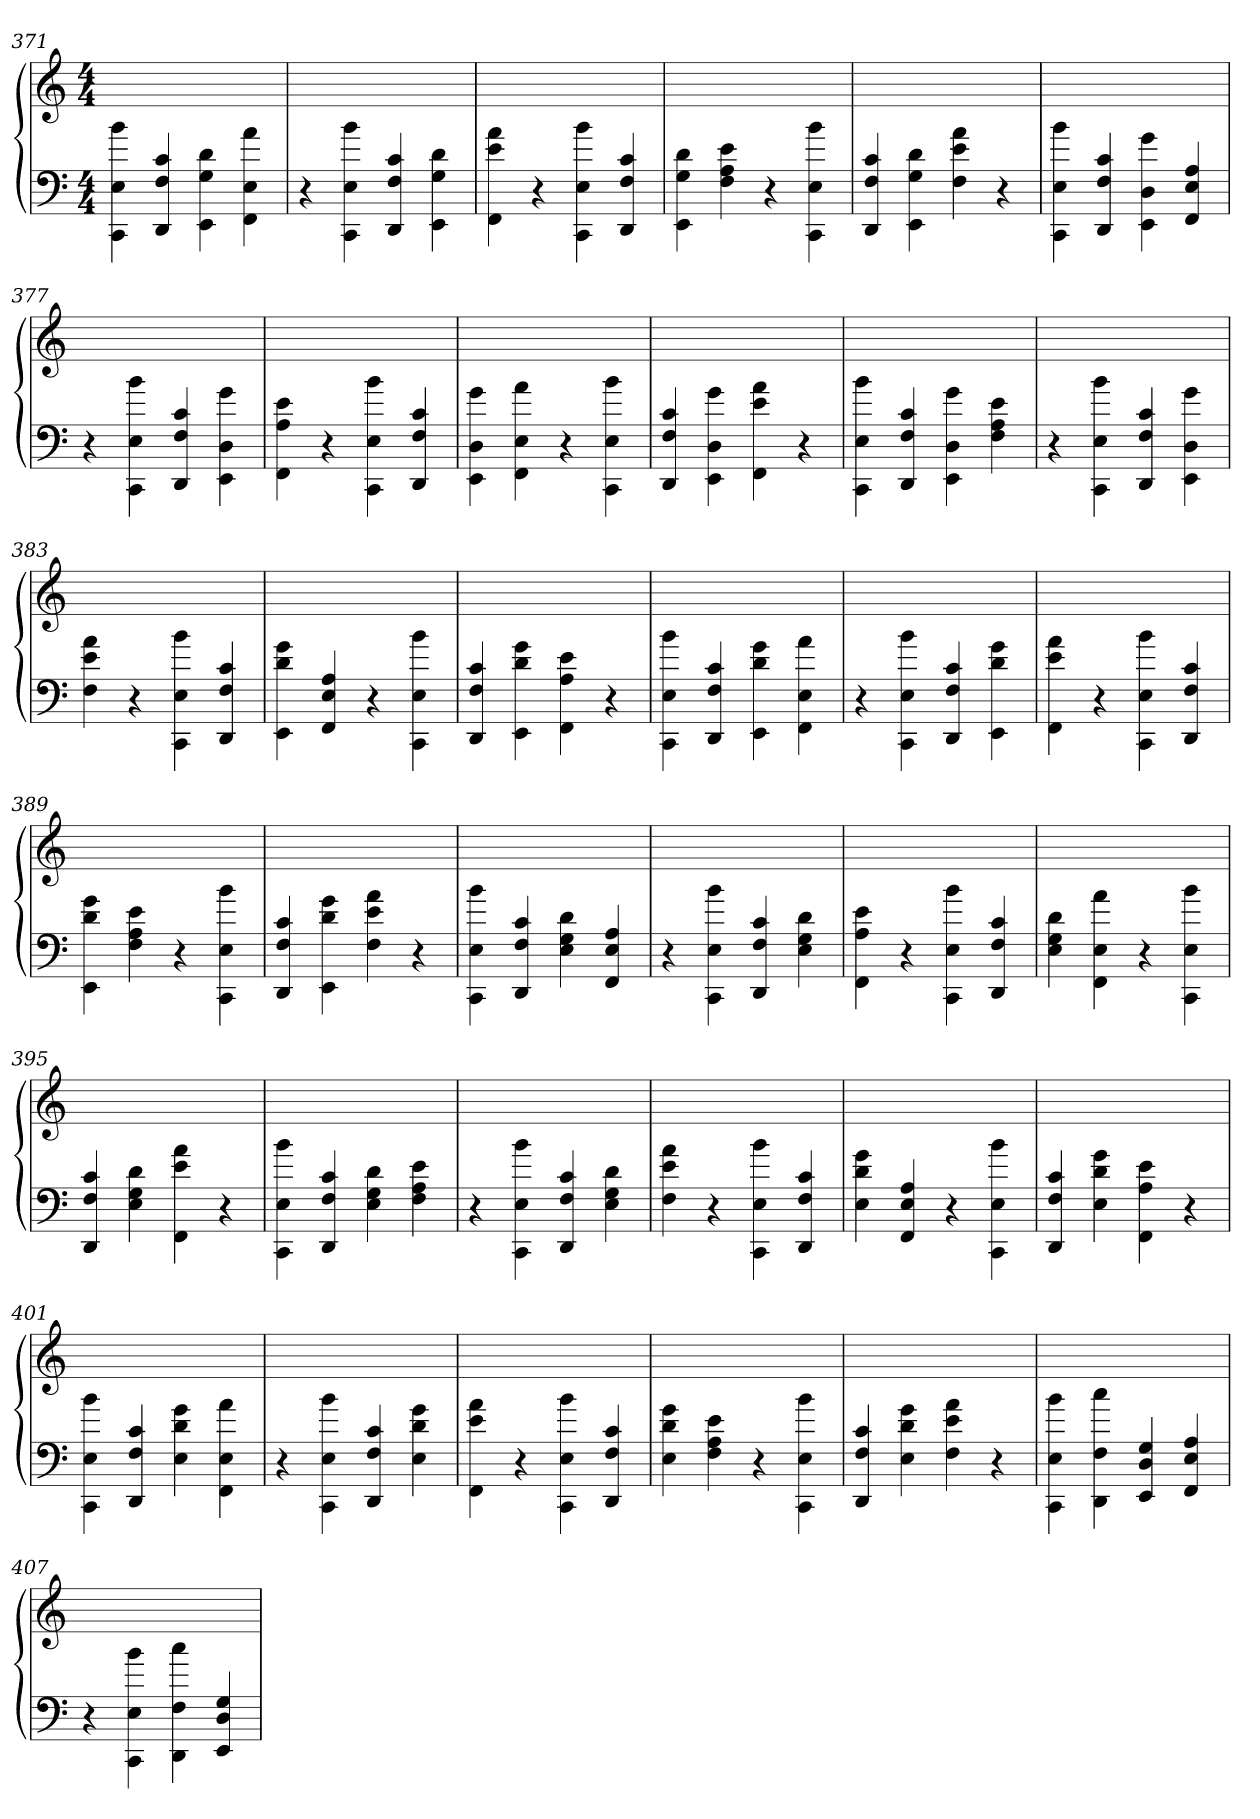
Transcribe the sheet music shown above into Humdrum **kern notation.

**kern	**kern
*part2	*part1
*staff2	*staff1
*clefF4	*clefG2
*k[]	*k[]
*C:	*C:
*M4/4	*M4/4
=371	=371
4CC 4E 4b	1ryy
4DD 4F 4c	.
4EE 4G 4d	.
4FF 4E 4a	.
=372	=372
4r	1ryy
4CC 4E 4b	.
4DD 4F 4c	.
4EE 4G 4d	.
=373	=373
4FF 4e 4a	1ryy
4r	.
4CC 4E 4b	.
4DD 4F 4c	.
=374	=374
4EE 4G 4d	1ryy
4F 4A 4e	.
4r	.
4CC 4E 4b	.
=375	=375
4DD 4F 4c	1ryy
4EE 4G 4d	.
4F 4e 4a	.
4r	.
=376	=376
4CC 4E 4b	1ryy
4DD 4F 4c	.
4EE 4D 4g	.
4FF 4E 4A	.
=377	=377
4r	1ryy
4CC 4E 4b	.
4DD 4F 4c	.
4EE 4D 4g	.
=378	=378
4FF 4A 4e	1ryy
4r	.
4CC 4E 4b	.
4DD 4F 4c	.
=379	=379
4EE 4D 4g	1ryy
4FF 4E 4a	.
4r	.
4CC 4E 4b	.
=380	=380
4DD 4F 4c	1ryy
4EE 4D 4g	.
4FF 4e 4a	.
4r	.
=381	=381
4CC 4E 4b	1ryy
4DD 4F 4c	.
4EE 4D 4g	.
4F 4A 4e	.
=382	=382
4r	1ryy
4CC 4E 4b	.
4DD 4F 4c	.
4EE 4D 4g	.
=383	=383
4F 4e 4a	1ryy
4r	.
4CC 4E 4b	.
4DD 4F 4c	.
=384	=384
4EE 4d 4g	1ryy
4FF 4E 4A	.
4r	.
4CC 4E 4b	.
=385	=385
4DD 4F 4c	1ryy
4EE 4d 4g	.
4FF 4A 4e	.
4r	.
=386	=386
4CC 4E 4b	1ryy
4DD 4F 4c	.
4EE 4d 4g	.
4FF 4E 4a	.
=387	=387
4r	1ryy
4CC 4E 4b	.
4DD 4F 4c	.
4EE 4d 4g	.
=388	=388
4FF 4e 4a	1ryy
4r	.
4CC 4E 4b	.
4DD 4F 4c	.
=389	=389
4EE 4d 4g	1ryy
4F 4A 4e	.
4r	.
4CC 4E 4b	.
=390	=390
4DD 4F 4c	1ryy
4EE 4d 4g	.
4F 4e 4a	.
4r	.
=391	=391
4CC 4E 4b	1ryy
4DD 4F 4c	.
4E 4G 4d	.
4FF 4E 4A	.
=392	=392
4r	1ryy
4CC 4E 4b	.
4DD 4F 4c	.
4E 4G 4d	.
=393	=393
4FF 4A 4e	1ryy
4r	.
4CC 4E 4b	.
4DD 4F 4c	.
=394	=394
4E 4G 4d	1ryy
4FF 4E 4a	.
4r	.
4CC 4E 4b	.
=395	=395
4DD 4F 4c	1ryy
4E 4G 4d	.
4FF 4e 4a	.
4r	.
=396	=396
4CC 4E 4b	1ryy
4DD 4F 4c	.
4E 4G 4d	.
4F 4A 4e	.
=397	=397
4r	1ryy
4CC 4E 4b	.
4DD 4F 4c	.
4E 4G 4d	.
=398	=398
4F 4e 4a	1ryy
4r	.
4CC 4E 4b	.
4DD 4F 4c	.
=399	=399
4E 4d 4g	1ryy
4FF 4E 4A	.
4r	.
4CC 4E 4b	.
=400	=400
4DD 4F 4c	1ryy
4E 4d 4g	.
4FF 4A 4e	.
4r	.
=401	=401
4CC 4E 4b	1ryy
4DD 4F 4c	.
4E 4d 4g	.
4FF 4E 4a	.
=402	=402
4r	1ryy
4CC 4E 4b	.
4DD 4F 4c	.
4E 4d 4g	.
=403	=403
4FF 4e 4a	1ryy
4r	.
4CC 4E 4b	.
4DD 4F 4c	.
=404	=404
4E 4d 4g	1ryy
4F 4A 4e	.
4r	.
4CC 4E 4b	.
=405	=405
4DD 4F 4c	1ryy
4E 4d 4g	.
4F 4e 4a	.
4r	.
=406	=406
4CC 4E 4b	1ryy
4DD 4F 4cc	.
4EE 4D 4G	.
4FF 4E 4A	.
=407	=407
4r	1ryy
4CC 4E 4b	.
4DD 4F 4cc	.
4EE 4D 4G	.
=	=
*-	*-
